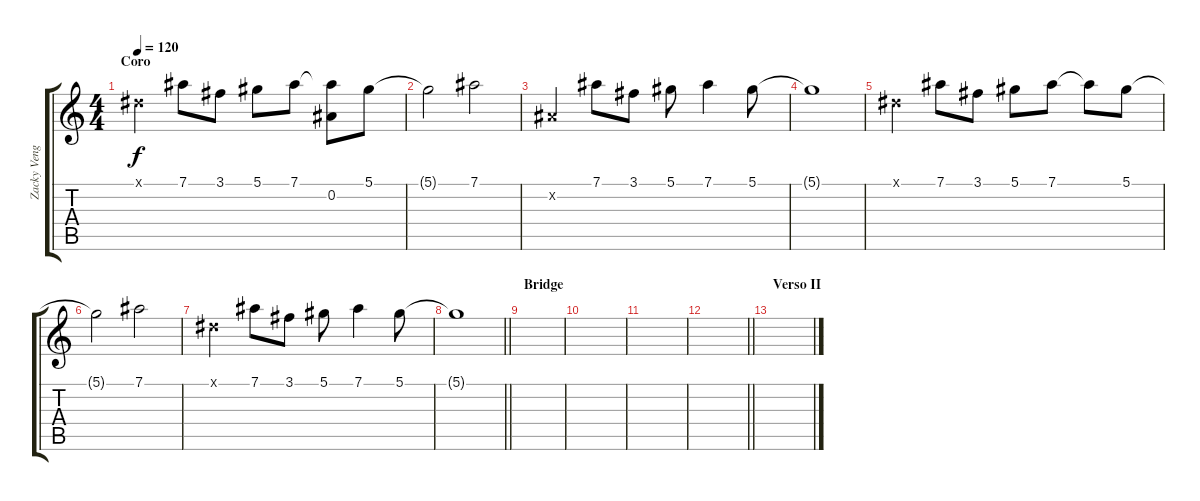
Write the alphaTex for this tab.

\track ("Zacky Vengeance Lead" "Zacky Veng") {instrument distortionguitar}
\staff {score tabs}
\tuning (Eb4 Bb3 Gb3 Db3 Ab2 Db2) {hide}
\ts (4 4)
\section ("" "Coro")
\tempo 120
\clef g2
\ks c
0.1{x}.4{dy f} 7.1.8 3.1.8 5.1.8 7.1.8 (7.1{t} 0.2).8 5.1.8 |
5.1{t}.2 7.1.2 |
0.2{x}.4 7.1.8 3.1.8 5.1.8 7.1.4 5.1.8 |
5.1{t}.1 |
0.1{x}.4 7.1.8 3.1.8 5.1.8 7.1.8 7.1{t}.8 5.1.8 |
5.1{t}.2 7.1.2 |
0.1{x}.4 7.1.8 3.1.8 5.1.8 7.1.4 5.1.8 |
\barLineRight lightlight
5.1{t}.1 |
\section ("" "Bridge")
|
|
|
\barLineRight lightlight
|
\section ("" "Verso II")
